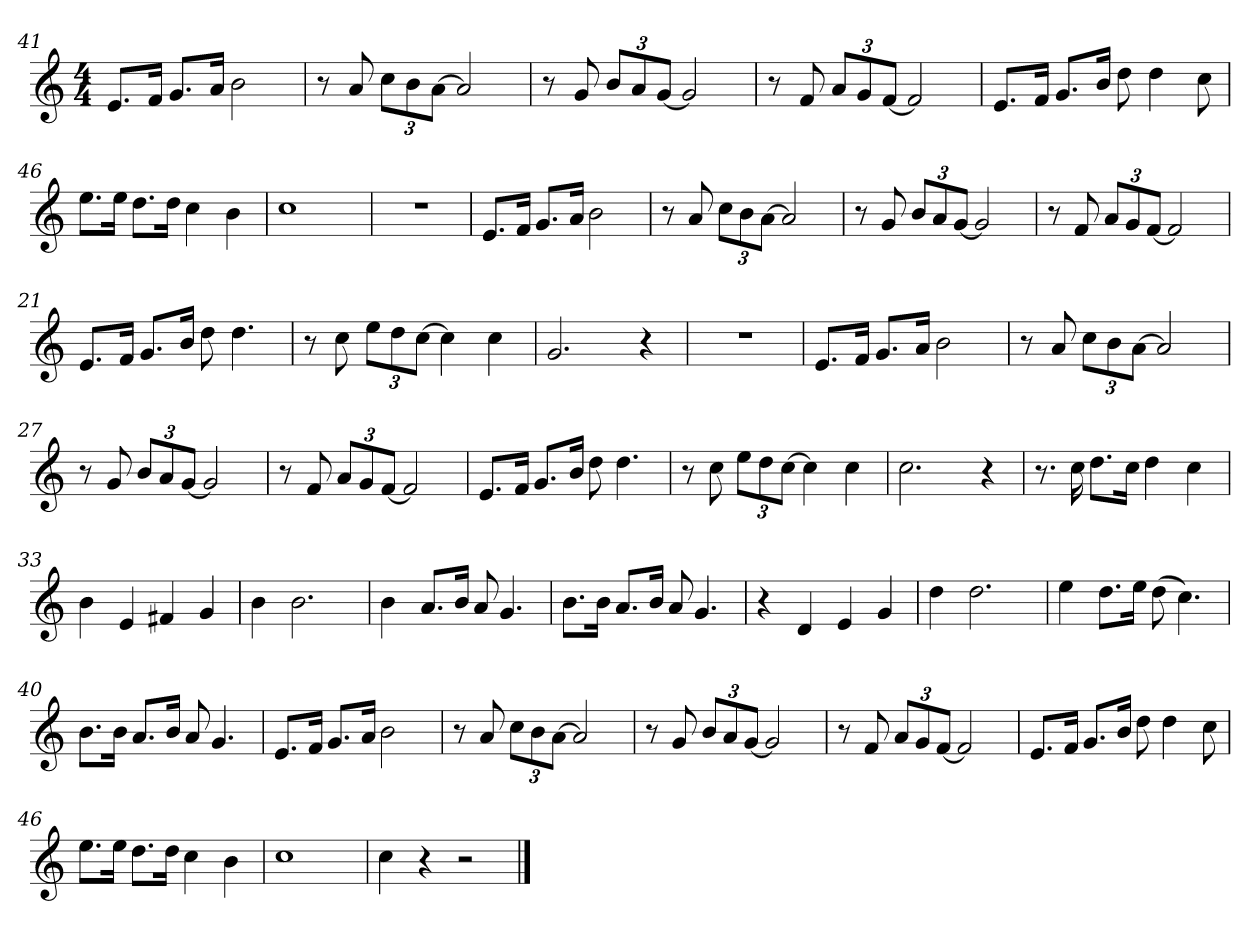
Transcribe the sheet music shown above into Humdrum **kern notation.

**kern
*part1
*staff1
*M4/4
=41
8.eL
16fJk
8.gL
16aJk
2b
=42
8r
8a
12ccL
12b
[12aJ
2a]
=43
8r
8g
12bL
12a
[12gJ
2g]
=44
8r
8f
12aL
12g
[12fJ
2f]
=45
8.eL
16fJk
8.gL
16bJk
8dd
4dd
8cc
=46
8.eeL
16eeJk
8.ddL
16ddJk
4cc
4b
=47
1cc
=48
1r
=17
8.eL
16fJk
8.gL
16aJk
2b
=18
8r
8a
12ccL
12b
[12aJ
2a]
=19
8r
8g
12bL
12a
[12gJ
2g]
=20
8r
8f
12aL
12g
[12fJ
2f]
=21
8.eL
16fJk
8.gL
16bJk
8dd
4.dd
=22
8r
8cc
12eeL
12dd
[12ccJ
4cc]
4cc
=23
2.g
4r
=24
1r
=25
8.eL
16fJk
8.gL
16aJk
2b
=26
8r
8a
12ccL
12b
[12aJ
2a]
=27
8r
8g
12bL
12a
[12gJ
2g]
=28
8r
8f
12aL
12g
[12fJ
2f]
=29
8.eL
16fJk
8.gL
16bJk
8dd
4.dd
=30
8r
8cc
12eeL
12dd
[12ccJ
4cc]
4cc
=31
2.cc
4r
=32
8.r
16cc
8.ddL
16ccJk
4dd
4cc
=33
4b
4e
4f#X
4g
=34
4b
2.b
=35
4b
8.aL
16bJk
8a
4.g
=36
8.bL
16bJk
8.aL
16bJk
8a
4.g
=37
4r
4d
4e
4g
=38
4dd
2.dd
=39
4ee
8.ddL
16eeJk
(8dd
4.cc)
=40
8.bL
16bJk
8.aL
16bJk
8a
4.g
=41
8.eL
16fJk
8.gL
16aJk
2b
=42
8r
8a
12ccL
12b
[12aJ
2a]
=43
8r
8g
12bL
12a
[12gJ
2g]
=44
8r
8f
12aL
12g
[12fJ
2f]
=45
8.eL
16fJk
8.gL
16bJk
8dd
4dd
8cc
=46
8.eeL
16eeJk
8.ddL
16ddJk
4cc
4b
=47
1cc
=48
4cc
4r
2r
==
*-
